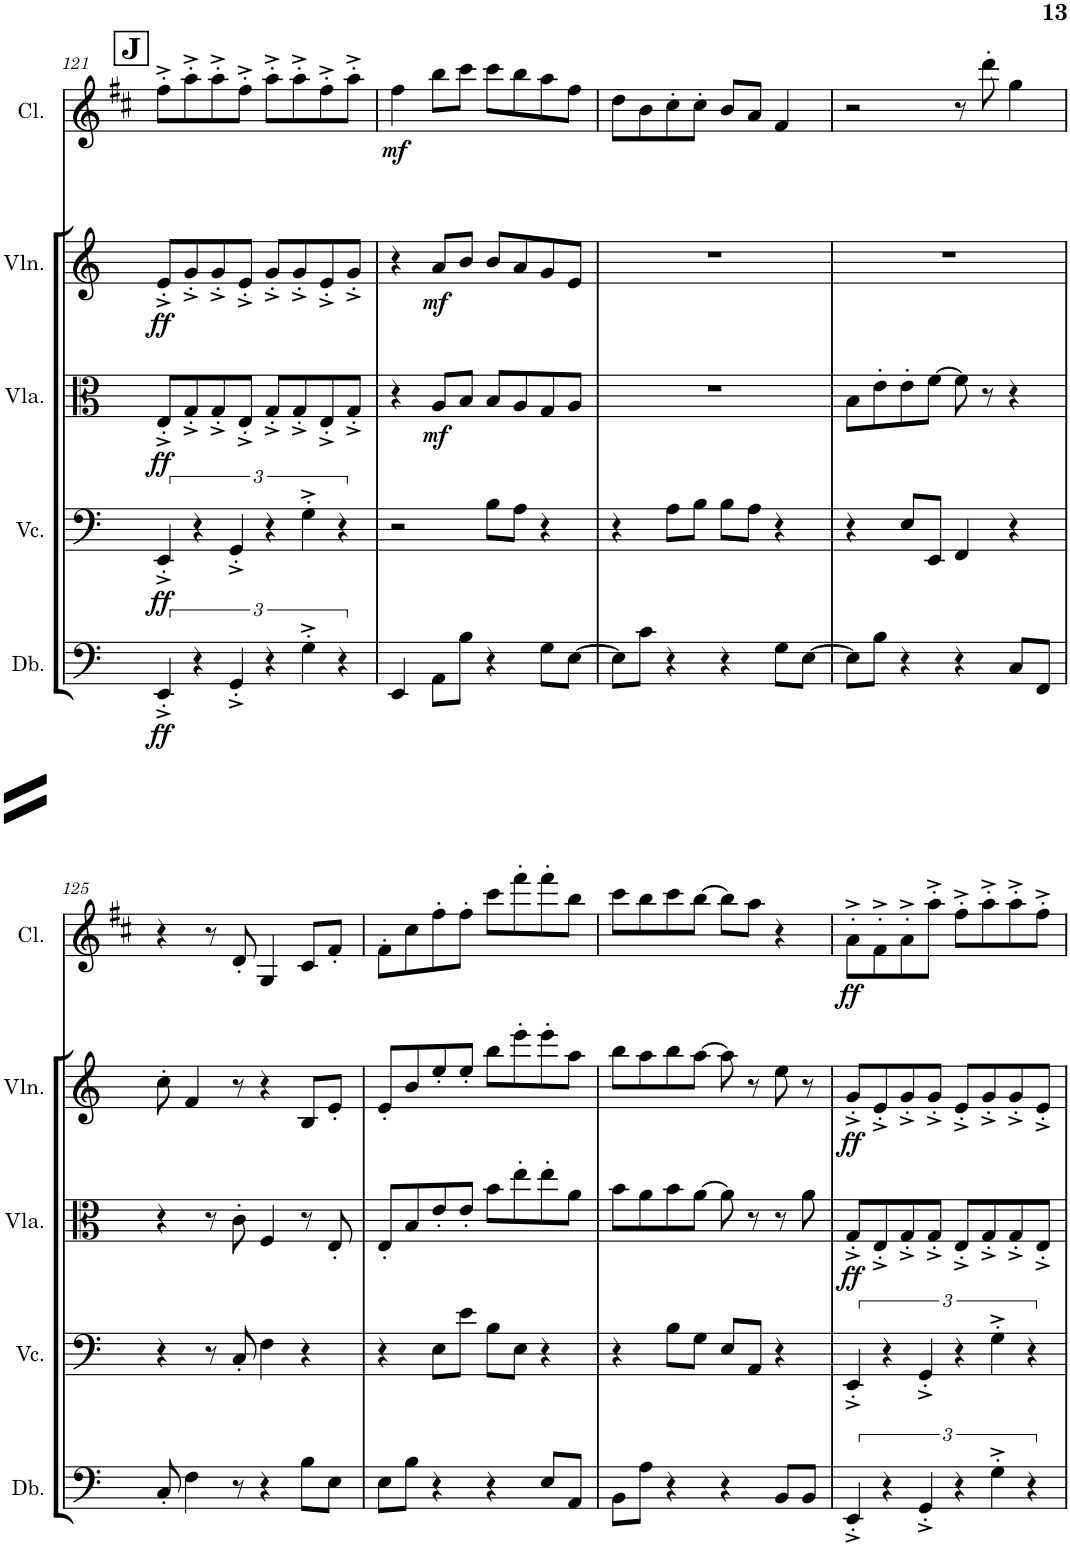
**kern	**dynam	**kern	**dynam	**kern	**dynam	**kern	**dynam	**kern	**dynam
*part5	*part5	*part4	*part4	*part3	*part3	*part2	*part2	*part1	*part1
*staff5	*staff5	*staff4	*staff4	*staff3	*staff3	*staff2	*staff2	*staff1	*staff1
*I"Double Bass	*	*I"Violoncello	*	*I"Viola	*	*I"Violin	*	*I"Bb Clarinet	*
*I'Db.	*	*I'Vc.	*	*I'Vla.	*	*I'Vln.	*	*I'Cl.	*
!!LO:PB:g=z
*clefF4	*	*clefF4	*	*clefC3	*	*clefG2	*	*clefG2	*
*Trd7c12	*	*	*	*	*	*	*	*Trd1c2	*
*k[]	*	*k[]	*	*k[]	*	*k[]	*	*k[f#c#]	*
*M4/4	*	*M4/4	*	*M4/4	*	*M4/4	*	*M4/4	*
!!LO:REH:place=s1:a:B:cj:fs=14:t=J
=121	=121	=121	=121	=121	=121	=121	=121	=121	=121
!	!LO:DY:b	!	!LO:DY:b	!	!LO:DY:b	!	!LO:DY:b	!	!
6EE'^/	ff	6EE'^/	ff	8E'^/L	ff	8e'^/L	ff	8ff#'^\L	.
.	.	.	.	8G'^/	.	8g'^/	.	8aa'^\	.
6r	.	6r	.	.	.	.	.	.	.
.	.	.	.	8G'^/	.	8g'^/	.	8aa'^\	.
6GG'^/	.	6GG'^/	.	.	.	.	.	.	.
.	.	.	.	8E'^/J	.	8e'^/J	.	8ff#'^\J	.
6r	.	6r	.	8G'^/L	.	8g'^/L	.	8aa'^\L	.
.	.	.	.	8G'^/	.	8g'^/	.	8aa'^\	.
6G'^\	.	6G'^\	.	.	.	.	.	.	.
.	.	.	.	8E'^/	.	8e'^/	.	8ff#'^\	.
6r	.	6r	.	.	.	.	.	.	.
.	.	.	.	8G'^/J	.	8g'^/J	.	8aa'^\J	.
=122	=122	=122	=122	=122	=122	=122	=122	=122	=122
!	!	!	!	!	!	!	!	!	!LO:DY:b
4EE/	.	2r	.	4r	.	4r	.	4ff#\	mf
!	!	!	!	!	!LO:DY:b	!	!LO:DY:b	!	!
8AA\L	.	.	.	8A/L	mf	8a/L	mf	8bb\L	.
8B\J	.	.	.	8B/J	.	8b/J	.	8ccc#\J	.
4r	.	8B\L	.	8B/L	.	8b/L	.	8ccc#\L	.
.	.	8A\J	.	8A/	.	8a/	.	8bb\	.
8G\L	.	4r	.	8G/	.	8g/	.	8aa\	.
[8E\J	.	.	.	8A/J	.	8e/J	.	8ff#\J	.
=123	=123	=123	=123	=123	=123	=123	=123	=123	=123
8E\L]	.	4r	.	1r	.	1r	.	8dd\L	.
8c\J	.	.	.	.	.	.	.	8b\	.
4r	.	8A\L	.	.	.	.	.	8cc#'\	.
.	.	8B\J	.	.	.	.	.	8cc#'\J	.
4r	.	8B\L	.	.	.	.	.	8b/L	.
.	.	8A\J	.	.	.	.	.	8a/J	.
8G\L	.	4r	.	.	.	.	.	4f#/	.
[8E\J	.	.	.	.	.	.	.	.	.
=124	=124	=124	=124	=124	=124	=124	=124	=124	=124
8E\L]	.	4r	.	8B\L	.	1r	.	2r	.
8B\J	.	.	.	8e'\	.	.	.	.	.
4r	.	8E/L	.	8e'\	.	.	.	.	.
.	.	8EE/J	.	[8f\J	.	.	.	.	.
4r	.	4FF/	.	8f\]	.	.	.	8r	.
.	.	.	.	8r	.	.	.	8ddd'\	.
8C/L	.	4r	.	4r	.	.	.	4gg\	.
8FF/J	.	.	.	.	.	.	.	.	.
!!LO:LB:g=z
=125	=125	=125	=125	=125	=125	=125	=125	=125	=125
8C'/	.	4r	.	4r	.	8cc'\	.	4r	.
4F\	.	.	.	.	.	4f/	.	.	.
.	.	8r	.	8r	.	.	.	8r	.
8r	.	8C'/	.	8c'\	.	8r	.	8d'/	.
4r	.	4F\	.	4F/	.	4r	.	4G/	.
8B\L	.	4r	.	8r	.	8B/L	.	8c#/L	.
8E\J	.	.	.	8E'/	.	8e'/J	.	8f#'/J	.
=126	=126	=126	=126	=126	=126	=126	=126	=126	=126
8E\L	.	4r	.	8E'/L	.	8e'/L	.	8f#'\L	.
8B\J	.	.	.	8B/	.	8b/	.	8cc#\	.
4r	.	8E\L	.	8e'/	.	8ee'/	.	8ff#'\	.
.	.	8e\J	.	8e'/J	.	8ee'/J	.	8ff#'\J	.
4r	.	8B\L	.	8b\L	.	8bb\L	.	8ccc#\L	.
.	.	8E\J	.	8ee'\	.	8eee'\	.	8fff#'\	.
8E/L	.	4r	.	8ee'\	.	8eee'\	.	8fff#'\	.
8AA/J	.	.	.	8a\J	.	8aa\J	.	8bb\J	.
=127	=127	=127	=127	=127	=127	=127	=127	=127	=127
8BB\L	.	4r	.	8b\L	.	8bb\L	.	8ccc#\L	.
8A\J	.	.	.	8a\	.	8aa\	.	8bb\	.
4r	.	8B\L	.	8b\	.	8bb\	.	8ccc#\	.
.	.	8G\J	.	[8a\J	.	[8aa\J	.	[8bb\J	.
4r	.	8E/L	.	8a\]	.	8aa\]	.	8bb\L]	.
.	.	8AA/J	.	8r	.	8r	.	8aa\J	.
8BB/L	.	4r	.	8r	.	8ee\	.	4r	.
8BB/J	.	.	.	8a\	.	8r	.	.	.
=128	=128	=128	=128	=128	=128	=128	=128	=128	=128
!	!	!	!	!	!LO:DY:b	!	!LO:DY:b	!	!LO:DY:b
6EE'^/	.	6EE'^/	.	8G'^/L	ff	8g'^/L	ff	8a'^\L	ff
.	.	.	.	8E'^/	.	8e'^/	.	8f#'^\	.
6r	.	6r	.	.	.	.	.	.	.
.	.	.	.	8G'^/	.	8g'^/	.	8a'^\	.
6GG'^/	.	6GG'^/	.	.	.	.	.	.	.
.	.	.	.	8G'^/J	.	8g'^/J	.	8aa'^\J	.
6r	.	6r	.	8E'^/L	.	8e'^/L	.	8ff#'^\L	.
.	.	.	.	8G'^/	.	8g'^/	.	8aa'^\	.
6G'^\	.	6G'^\	.	.	.	.	.	.	.
.	.	.	.	8G'^/	.	8g'^/	.	8aa'^\	.
6r	.	6r	.	.	.	.	.	.	.
.	.	.	.	8E'^/J	.	8e'^/J	.	8ff#'^\J	.
=	=	=	=	=	=	=	=	=	=
*-	*-	*-	*-	*-	*-	*-	*-	*-	*-
